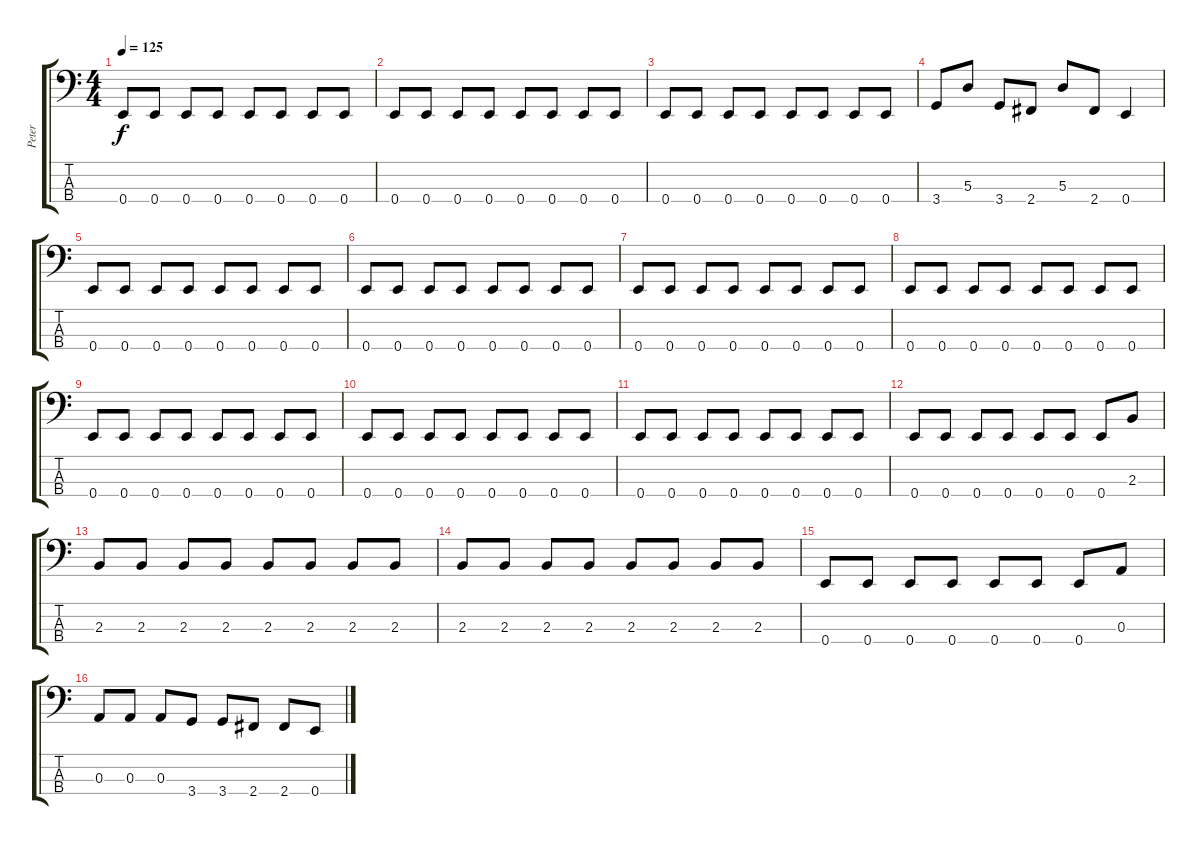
\track ("Peter" "Peter") {instrument electricbasspick}
\staff {score tabs}
\tuning (G2 D2 A1 E1) {hide}
\ts (4 4)
\tempo 125
\clef f4
\ks c
0.4.8{dy f} 0.4.8 0.4.8 0.4.8 0.4.8 0.4.8 0.4.8 0.4.8 |
0.4.8 0.4.8 0.4.8 0.4.8 0.4.8 0.4.8 0.4.8 0.4.8 |
0.4.8 0.4.8 0.4.8 0.4.8 0.4.8 0.4.8 0.4.8 0.4.8 |
3.4.8 5.3.8 3.4.8 2.4.8 5.3.8 2.4.8 0.4.4 |
0.4.8 0.4.8 0.4.8 0.4.8 0.4.8 0.4.8 0.4.8 0.4.8 |
0.4.8 0.4.8 0.4.8 0.4.8 0.4.8 0.4.8 0.4.8 0.4.8 |
0.4.8 0.4.8 0.4.8 0.4.8 0.4.8 0.4.8 0.4.8 0.4.8 |
0.4.8 0.4.8 0.4.8 0.4.8 0.4.8 0.4.8 0.4.8 0.4.8 |
0.4.8 0.4.8 0.4.8 0.4.8 0.4.8 0.4.8 0.4.8 0.4.8 |
0.4.8 0.4.8 0.4.8 0.4.8 0.4.8 0.4.8 0.4.8 0.4.8 |
0.4.8 0.4.8 0.4.8 0.4.8 0.4.8 0.4.8 0.4.8 0.4.8 |
0.4.8 0.4.8 0.4.8 0.4.8 0.4.8 0.4.8 0.4.8 2.3.8 |
2.3.8 2.3.8 2.3.8 2.3.8 2.3.8 2.3.8 2.3.8 2.3.8 |
2.3.8 2.3.8 2.3.8 2.3.8 2.3.8 2.3.8 2.3.8 2.3.8 |
0.4.8 0.4.8 0.4.8 0.4.8 0.4.8 0.4.8 0.4.8 0.3.8 |
0.3.8 0.3.8 0.3.8 3.4.8 3.4.8 2.4.8 2.4.8 0.4.8
